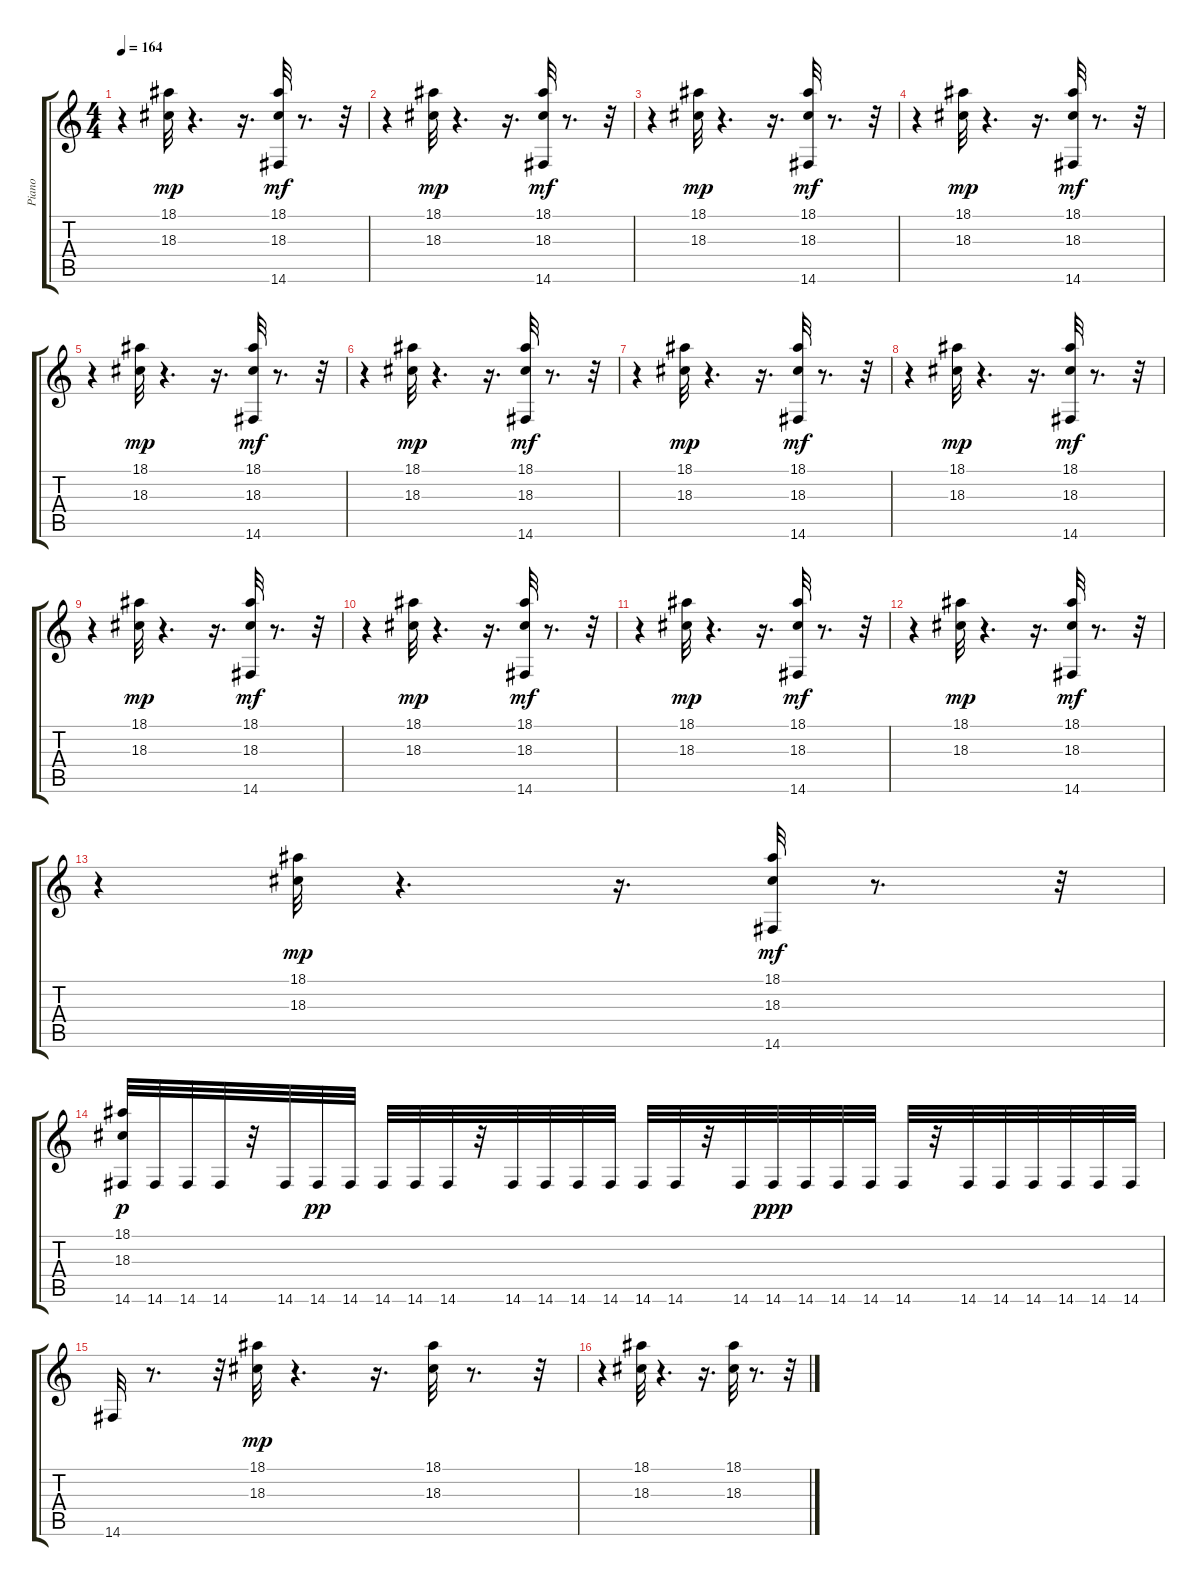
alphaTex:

\track ("Piano" "Piano") {instrument acousticgrandpiano}
\staff {score tabs}
\tuning (E4 B3 G3 D3 A2 E2) {hide}
\ts (4 4)
\tempo 164
\clef g2
\ks c
r.4{dy mf} (18.1 18.3).32{dy mp} r.4{d} r.16{d} (18.1 18.3 14.6).32{dy mf} r.8{d} r.32 |
r.4 (18.1 18.3).32{dy mp} r.4{d} r.16{d} (18.1 18.3 14.6).32{dy mf} r.8{d} r.32 |
r.4 (18.1 18.3).32{dy mp} r.4{d} r.16{d} (18.1 18.3 14.6).32{dy mf} r.8{d} r.32 |
r.4 (18.1 18.3).32{dy mp} r.4{d} r.16{d} (18.1 18.3 14.6).32{dy mf} r.8{d} r.32 |
r.4 (18.1 18.3).32{dy mp} r.4{d} r.16{d} (18.1 18.3 14.6).32{dy mf} r.8{d} r.32 |
r.4 (18.1 18.3).32{dy mp} r.4{d} r.16{d} (18.1 18.3 14.6).32{dy mf} r.8{d} r.32 |
r.4 (18.1 18.3).32{dy mp} r.4{d} r.16{d} (18.1 18.3 14.6).32{dy mf} r.8{d} r.32 |
r.4 (18.1 18.3).32{dy mp} r.4{d} r.16{d} (18.1 18.3 14.6).32{dy mf} r.8{d} r.32 |
r.4 (18.1 18.3).32{dy mp} r.4{d} r.16{d} (18.1 18.3 14.6).32{dy mf} r.8{d} r.32 |
r.4 (18.1 18.3).32{dy mp} r.4{d} r.16{d} (18.1 18.3 14.6).32{dy mf} r.8{d} r.32 |
r.4 (18.1 18.3).32{dy mp} r.4{d} r.16{d} (18.1 18.3 14.6).32{dy mf} r.8{d} r.32 |
r.4 (18.1 18.3).32{dy mp} r.4{d} r.16{d} (18.1 18.3 14.6).32{dy mf} r.8{d} r.32 |
r.4 (18.1 18.3).32{dy mp} r.4{d} r.16{d} (18.1 18.3 14.6).32{dy mf} r.8{d} r.32 |
(18.1 18.3 14.6).32{dy p} 14.6.32 14.6.32 14.6.32 r.32 14.6.32 14.6.32{dy pp} 14.6.32 14.6.32 14.6.32 14.6.32 r.32 14.6.32 14.6.32 14.6.32 14.6.32 14.6.32 14.6.32 r.32 14.6.32 14.6.32{dy ppp} 14.6.32 14.6.32 14.6.32 14.6.32 r.32 14.6.32 14.6.32 14.6.32 14.6.32 14.6.32 14.6.32 |
14.6.32 r.8{d} r.32 (18.1 18.3).32{dy mp} r.4{d} r.16{d} (18.1 18.3).32 r.8{d} r.32 |
r.4 (18.1 18.3).32 r.4{d} r.16{d} (18.1 18.3).32 r.8{d} r.32
